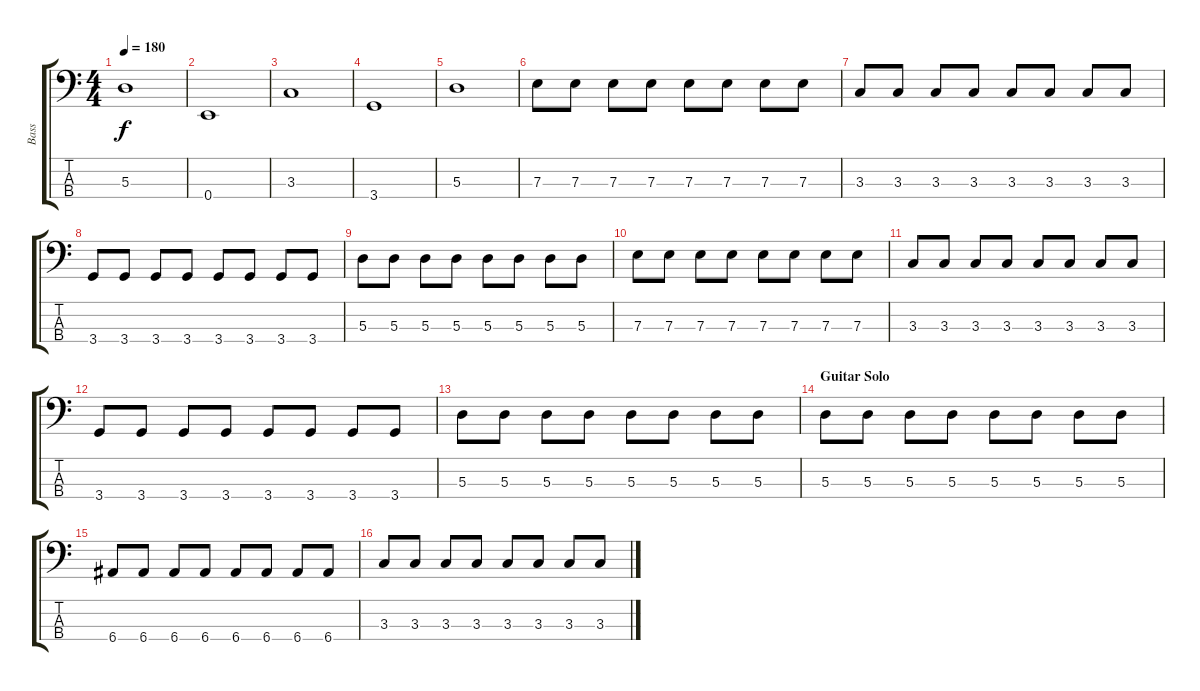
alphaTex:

\track ("Bass" "Bass") {instrument electricbassfinger}
\staff {score tabs}
\tuning (G2 D2 A1 E1) {hide}
\ts (4 4)
\tempo 180
\clef f4
\ks c
5.3.1{dy f} |
0.4.1 |
3.3.1 |
3.4.1 |
5.3.1 |
7.3.8 7.3.8 7.3.8 7.3.8 7.3.8 7.3.8 7.3.8 7.3.8 |
3.3.8 3.3.8 3.3.8 3.3.8 3.3.8 3.3.8 3.3.8 3.3.8 |
3.4.8 3.4.8 3.4.8 3.4.8 3.4.8 3.4.8 3.4.8 3.4.8 |
5.3.8 5.3.8 5.3.8 5.3.8 5.3.8 5.3.8 5.3.8 5.3.8 |
7.3.8 7.3.8 7.3.8 7.3.8 7.3.8 7.3.8 7.3.8 7.3.8 |
3.3.8 3.3.8 3.3.8 3.3.8 3.3.8 3.3.8 3.3.8 3.3.8 |
3.4.8 3.4.8 3.4.8 3.4.8 3.4.8 3.4.8 3.4.8 3.4.8 |
5.3.8 5.3.8 5.3.8 5.3.8 5.3.8 5.3.8 5.3.8 5.3.8 |
\section ("" "Guitar Solo")
5.3.8 5.3.8 5.3.8 5.3.8 5.3.8 5.3.8 5.3.8 5.3.8 |
6.4.8 6.4.8 6.4.8 6.4.8 6.4.8 6.4.8 6.4.8 6.4.8 |
3.3.8 3.3.8 3.3.8 3.3.8 3.3.8 3.3.8 3.3.8 3.3.8
